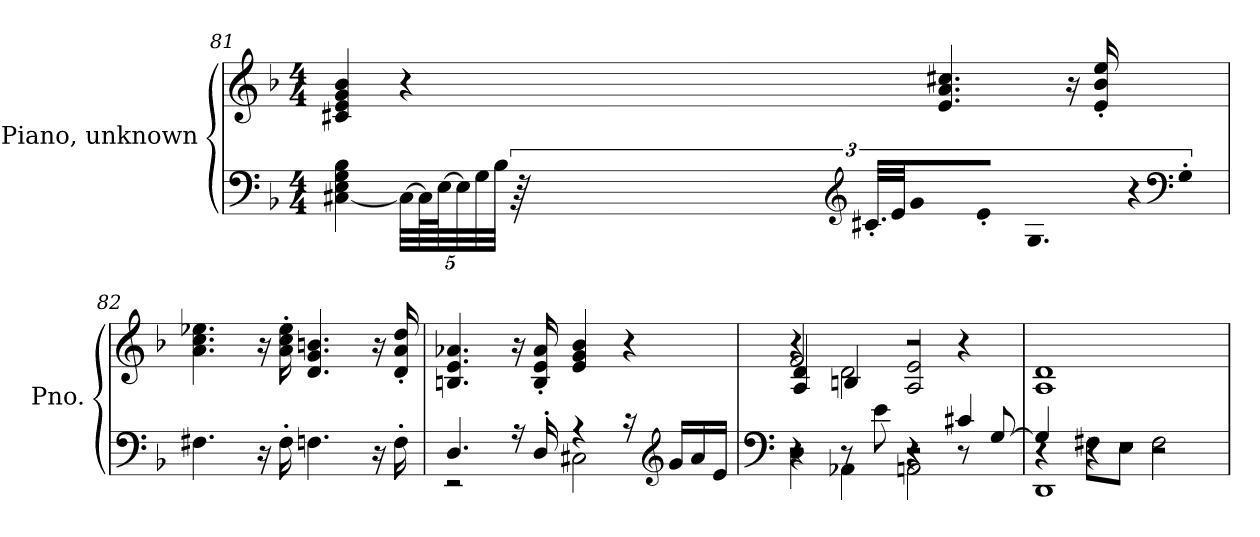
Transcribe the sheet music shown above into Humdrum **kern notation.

**kern	**kern
*part1	*part1
*staff2	*staff1
*I"Piano, unknown	*
*I'Pno.	*
!!LO:PB:g=z
*clefF4	*clefG2
*k[b-]	*k[b-]
*M4/4	*M4/4
=81	=81
[4C#X\ 4E\ 4G\ 4B-\	4c#X/ 4e/ 4g/ 4b-/
*Xbrackettup	*
40C#\LLL_	4r
80C#\L]	.
[80E\J	.
40E\]	.
40G\	.
40B-\JJJ	.
*brackettup	*
96r	.
*clefG2	*
48.c#X'/LLL	.
48e/	.
32g/	.
32e'/JJJ	.
4.G/	4.e/ 4.a/ 4.cc#X/
16r	16r
*clefF4	*
16G'\	16e/' 16b-/' 16ee/'
=82	=82
4.F#X\	4.a\ 4.cc\ 4.ee-X\
16r	16r
16F#'\	16a\' 16cc\' 16ee-\'
4.Fn\	4.d/ 4.g/ 4.bn/
16r	16r
16F'\	16d/' 16a/' 16dd/'
=83	=83
*^	*
4.D/	2r	4.Bn/ 4.e/ 4.a-X/
16r	.	16r
16D'/	.	16B/' 16e/' 16a-/'
4r	2C#X\	4e/ 4g/ 4b-/
16r	.	4r
*clefG2	*	*
16g/LL	.	.
16a/	.	.
16e/JJ	.	.
*v	*v	*
!!LO:LB:g=z
=84	=84
*clefF4	*
*^	*^
*	*^	*	*^
*	*	*^	*	*	*
2r	4D\	2r	4r	2f/	4r	4A/ 4d/
.	8r	.	4AA-X\	.	2d\	4Bn/
.	8e\	.	.	.	.	.
4r	2r	4r	2AAn\	2r	.	2A/ 2e/
4c#X/	.	8r	.	.	4r	.
.	.	[8G/	.	.	.	.
*	*	*	*	*v	*v	*v
=85	=85	=85	=85	=85
1r	4r	4G/]	1DD	1A 1d
.	8F#X\L	4r	.	.
.	8E\J	.	.	.
.	2F#\	2r	.	.
*v	*v	*v	*v	*
=	=
*-	*-
